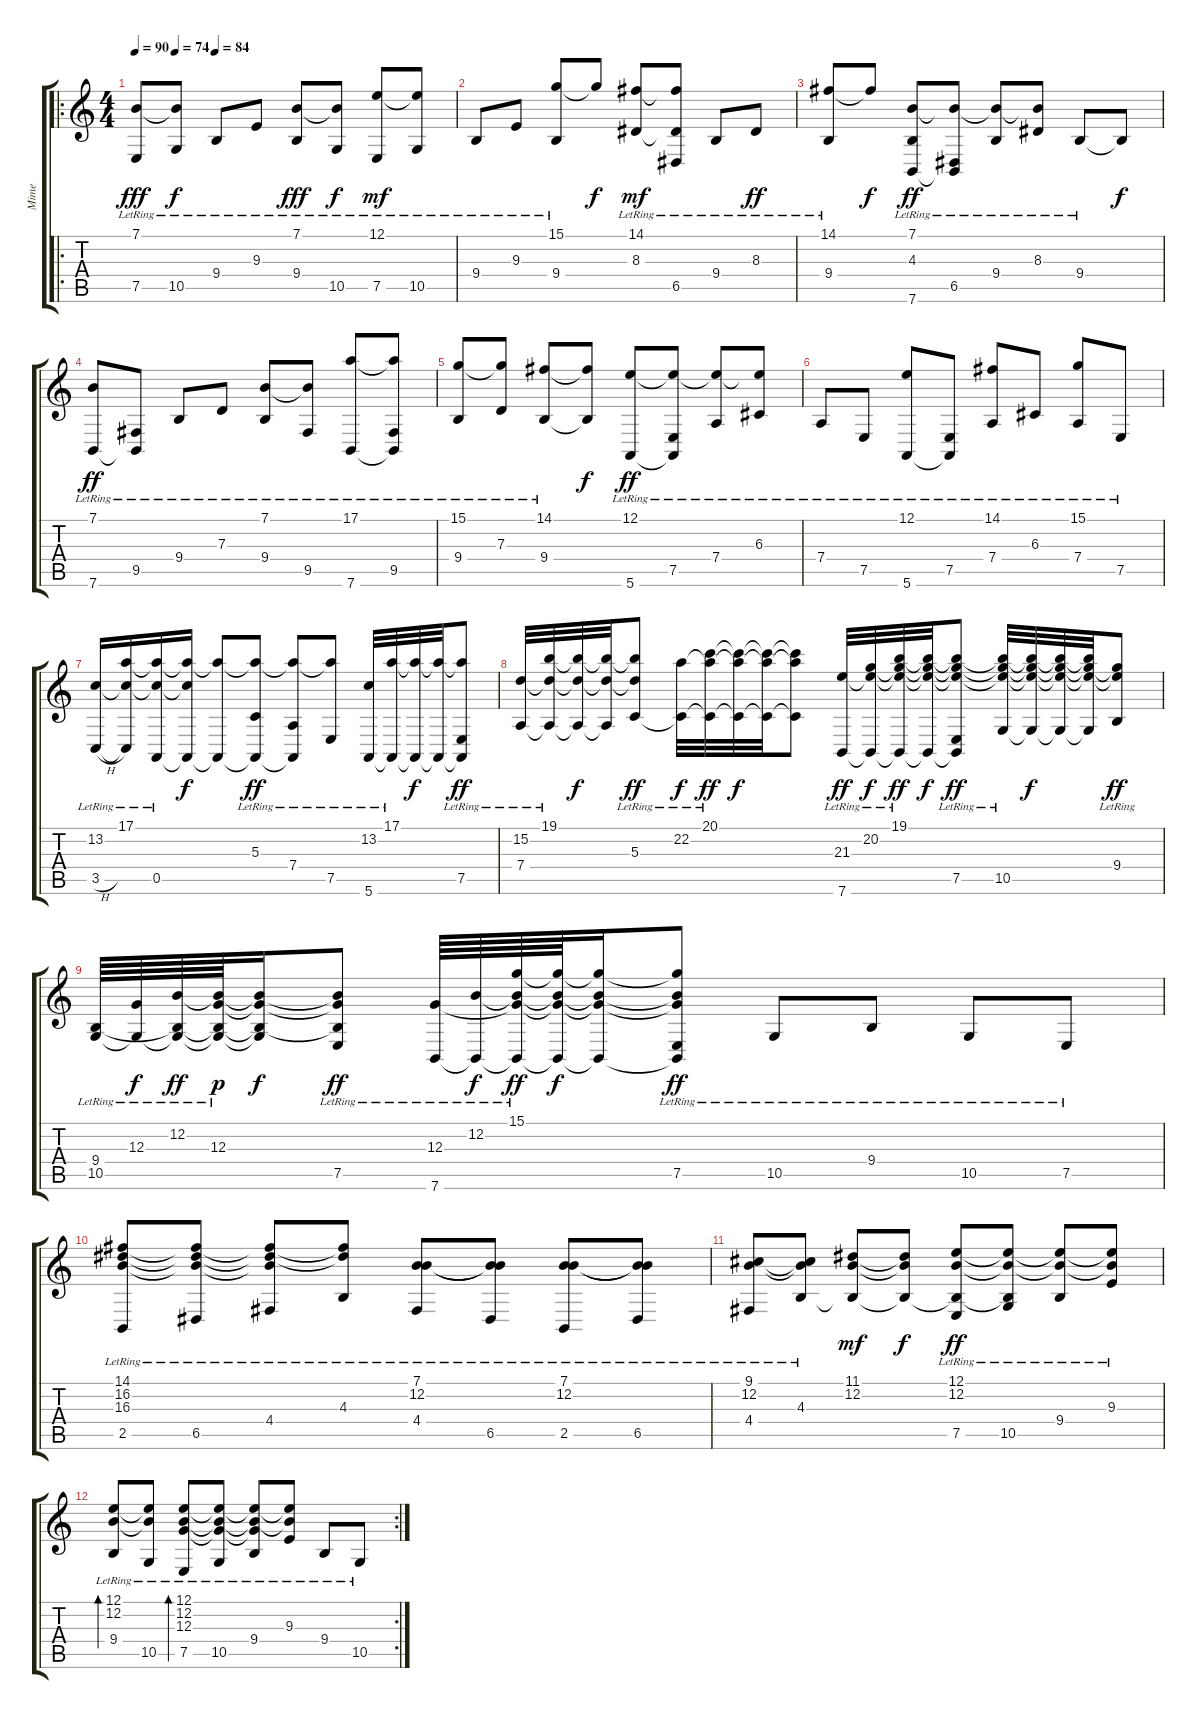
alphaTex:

\track ("Mime" "Mime") {instrument orchestralharp}
\staff {score tabs}
\tuning (E4 B3 G3 D3 A2 E2) {hide}
\ro
\ts (4 4)
\tempo 90
\tempo 68
\tempo (74 0.125)
\tempo (84 0.25)
\tempo 90
\clef g2
\ks c
(7.1{lr} 7.5{lr}).8{dy fff instrument orchestralharp} (7.1{t} 10.5{lr}).8{dy f} 9.4{lr}.8 9.3{lr}.8 (7.1{lr} 9.4{lr}).8{dy fff} (7.1{t} 10.5{lr}).8{dy f} (12.1{lr} 7.5{lr}).8{dy mf} (12.1{t} 10.5{lr}).8 |
9.4{lr}.8 9.3{lr}.8 (15.1{lr} 9.4{lr}).8 15.1{t}.8{dy f} (14.1{lr} 8.3{lr}).8{dy mf} (14.1{t} 8.3{t} 6.5{lr}).8 9.4{lr}.8 8.3{lr}.8{dy ff} |
(14.1{lr} 9.4{lr}).8 14.1{t}.8{dy f} (7.1{lr} 4.3 7.6).8{dy ff} (7.1{t} 6.5{lr} 7.6{t}).8 (7.1{t} 9.4{lr}).8 (7.1{t} 8.3{lr}).8 9.4{lr}.8 9.4{t}.8{dy f} |
(7.1{lr} 7.6).8{dy ff} (9.5{lr} 7.6{t}).8 9.4{lr}.8 7.3{lr}.8 (7.1{lr} 9.4{lr}).8 (7.1{t} 9.5{lr}).8 (17.1{lr} 7.6).8 (17.1{t} 9.5{lr} 7.6{t}).8 |
(15.1{lr} 9.4{lr}).8 (15.1{t} 7.3{lr}).8 (14.1{lr} 9.4{lr}).8 (14.1{t} 9.4{t}).8{dy f} (12.1{lr} 5.6).8{dy ff} (12.1{t} 7.5{lr} 5.6{t}).8 (12.1{t} 7.4{lr}).8 (12.1{t} 6.3{lr}).8 |
7.4{lr}.8 7.5{lr}.8 (12.1{lr} 5.6).8 (7.5{lr} 5.6{t}).8 (14.1{lr} 7.4{lr}).8 6.3{lr}.8 (15.1{lr} 7.4{lr}).8 7.5{lr}.8 |
(13.2{lr} 3.5{h}).16 (17.1{lr} 13.2{t} 3.5{t}).16 (17.1{t} 13.2{t} 0.5{lr}).16 (17.1{t} 13.2{t} 0.5{t}).16{dy f} (17.1{t} 0.5{t}).8 (17.1{t} 5.3{lr} 0.5{t}).8{dy ff} (17.1{t} 7.4{lr} 0.5{t}).8 (17.1{t} 7.5{lr}).8 (13.2{lr} 5.6).32 (17.1{lr} 5.6{t}).32 (17.1{t} 5.6{t}).32{dy f} (17.1{t} 5.6{t}).32 (17.1{t} 7.5{lr} 5.6{t}).8{dy ff} |
(15.2{lr} 7.4{lr}).32 (19.1{lr} 15.2{t} 7.4{t}).32 (19.1{t} 15.2{t} 7.4{t}).32{dy f} (19.1{t} 15.2{t} 7.4{t}).32 (19.1{t} 15.2{t} 5.3{lr}).8{dy ff} (22.2{lr} 5.3{t}).32{dy f} (20.1{lr} 22.2{t} 5.3{t}).32{dy ff} (20.1{t} 22.2{t} 5.3{t}).32{dy f} (20.1{t} 22.2{t} 5.3{t}).32 (20.1{t} 22.2{t} 5.3{t}).8 (21.3{lr} 7.6).32{dy ff} (20.2{lr} 21.3{t} 7.6{t}).32{dy f} (19.1{lr} 20.2{t} 21.3{t} 7.6{t}).32{dy ff} (19.1{t} 20.2{t} 21.3{t} 7.6{t}).32{dy f} (19.1{t} 20.2{t} 21.3{t} 7.5{lr} 7.6{t}).8{dy ff} (19.1{t} 20.2{t} 21.3{t} 10.5{lr}).32 (19.1{t} 20.2{t} 21.3{t} 10.5{t}).32{dy f} (19.1{t} 20.2{t} 21.3{t} 10.5{t}).32 (19.1{t} 20.2{t} 21.3{t} 10.5{t}).32 (20.2{t} 21.3{t} 9.4{lr}).8{dy ff} |
(9.4{lr} 10.5{lr}).64 (12.3{lr} 10.5{t}).64{dy f} (12.2{lr} 9.4{t} 10.5{t}).64{dy ff} (12.2{t} 12.3{lr} 9.4{t} 10.5{t}).64{dy p} (12.2{t} 12.3{t} 9.4{t} 10.5{t}).16{dy f} (12.2{t} 12.3{t} 9.4{t} 7.5{lr}).8{dy ff} (12.3{lr} 7.6).64 (12.2{lr} 7.6{t}).64{dy f} (15.1{lr} 12.2{t} 12.3{t} 7.6{t}).64{dy ff} (15.1{t} 12.2{t} 12.3{t} 7.6{t}).64{dy f} (15.1{t} 12.2{t} 12.3{t} 7.6{t}).16 (15.1{t} 12.2{t} 12.3{t} 7.5{lr} 7.6{t}).8{dy ff} 10.5{lr}.8 9.4{lr}.8 10.5{lr}.8 7.5{lr}.8 |
(14.1{lr} 16.2{lr} 16.3{lr} 2.5{lr}).8 (14.1{t} 16.2{t} 16.3{t} 6.5{lr}).8 (14.1{t} 16.2{t} 16.3{t} 4.4{lr}).8 (14.1{t} 16.2{t} 4.3{lr}).8 (7.1 12.2 4.4{lr}).8 (7.1{t} 12.2{t} 6.5{lr}).8 (7.1 12.2 2.5{lr}).8 (7.1{t} 12.2{t} 6.5{lr}).8 |
(9.1 12.2 4.4{lr}).8 (9.1{t} 12.2{t} 4.3{lr}).8 (11.1 12.2 4.3{t}).8{dy mf} (11.1{t} 12.2{t} 4.3{t}).8{dy f} (12.1 12.2 4.3{t} 7.5{lr}).8{dy ff} (12.1{t} 12.2{t} 4.3{t} 10.5{lr}).8 (12.1{t} 12.2{t} 9.4{lr}).8 (12.1{t} 12.2{t} 9.3{lr}).8 |
\rc 2
(12.1 12.2 9.4{lr}).8{bd 240} (12.1{t} 12.2{t} 10.5{lr}).8 (12.1{lr} 12.2{lr} 12.3{lr} 7.5{lr}).8{bd 120} (12.1{t} 12.2{t} 12.3{t} 10.5{lr}).8 (12.1{t} 12.2{t} 12.3{t} 9.4{lr}).8 (12.1{t} 12.2{t} 9.3{lr}).8 9.4{lr}.8 10.5{lr}.8
